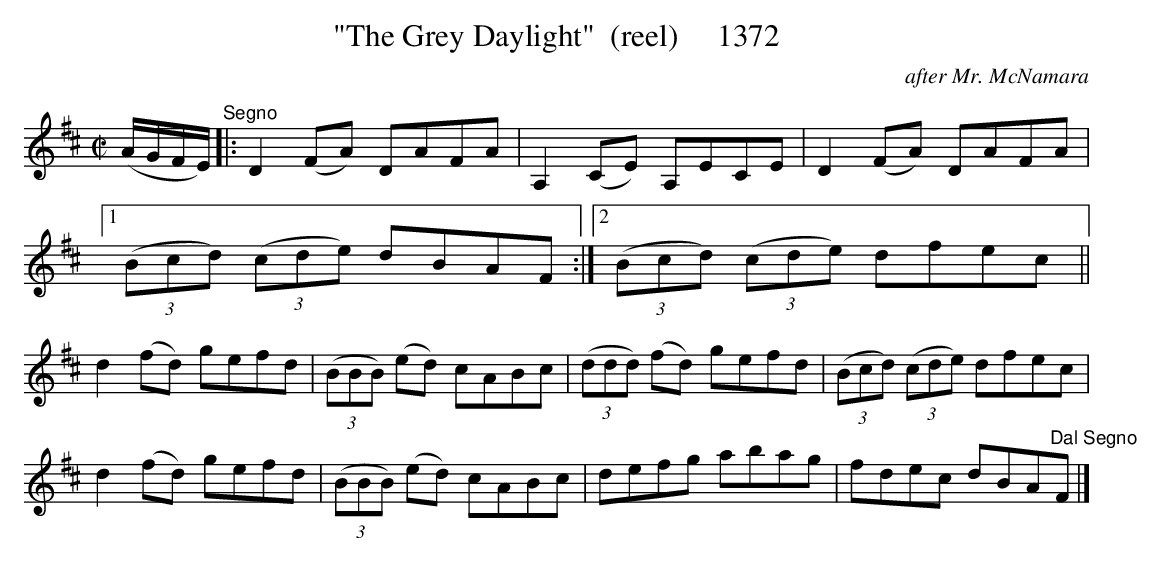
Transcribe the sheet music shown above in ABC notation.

X:1
T:"The Grey Daylight"  (reel)     1372
C:after Mr. McNamara
BRENNAN July 2003 (HTTP://WWW.SOSYOURMOM.COM)
M:C|
L:1/8
K:D
(A/2G/2F/2E/2)"^Segno"|:D2(FA) DAFA|A,2(CE) A,ECE|D2(FA) DAFA|
[1 (3(Bcd) (3(cde) dBAF:|[2 (3(Bcd) (3(cde) dfec||
d2(fd) gefd| (3(BBB) (ed) cABc| (3(ddd) (fd) gefd|(3(Bcd) (3(cde) dfec|
d2(fd) gefd| (3(BBB) (ed) cABc|defg abag|fdec dBA"^Dal Segno"F|]
